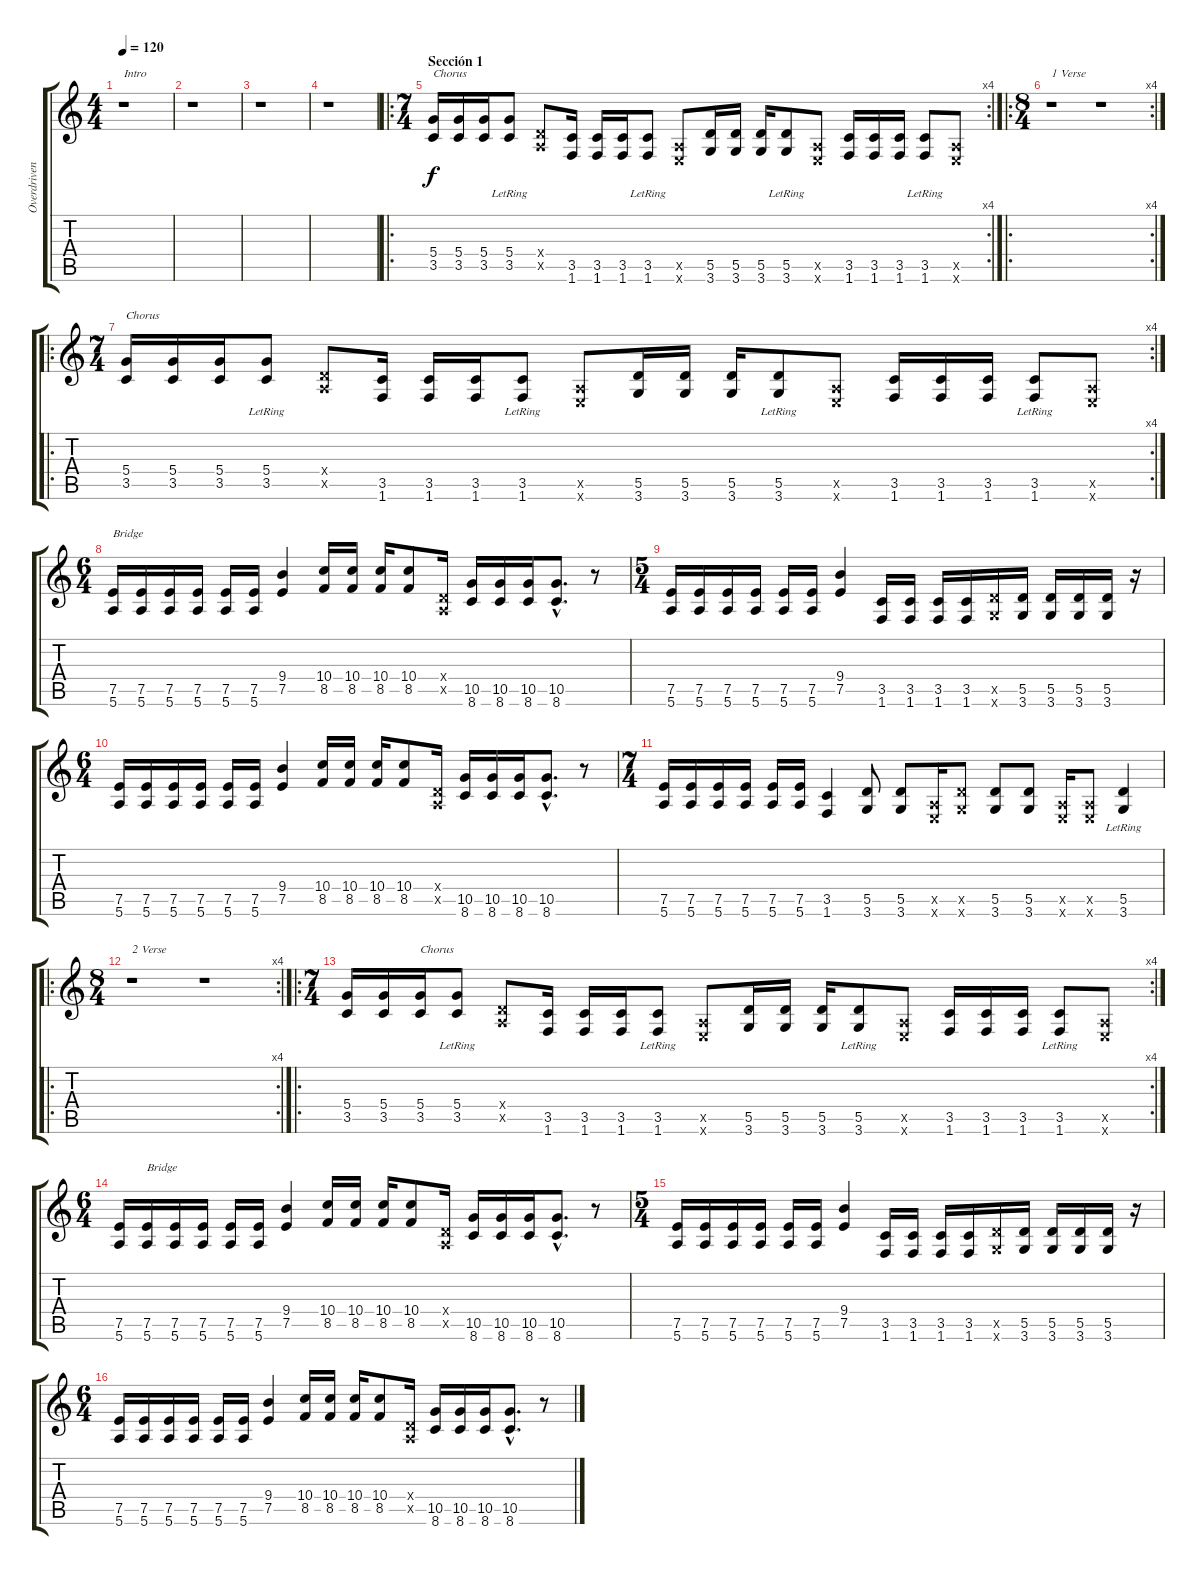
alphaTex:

\track ("Overdriven Guitar" "Overdriven") {instrument overdrivenguitar}
\staff {score tabs}
\tuning (E4 B3 G3 D3 A2 E2) {hide}
\ts (4 4)
\tempo 120
\clef g2
\ks c
r.1{txt "Intro" dy f instrument overdrivenguitar} |
r.1 |
r.1 |
r.1 |
\ro
\rc 4
\ts (7 4)
\section ("" "Sección 1")
(5.4 3.5).16{txt "Chorus"} (5.4 3.5).16 (5.4 3.5).16 (5.4{lr} 3.5{lr}).8 (0.4{x} 0.5{x}).8 (3.5 1.6).16 (3.5 1.6).16 (3.5 1.6).16 (3.5{lr} 1.6{lr}).8 (0.5{x} 0.6{x}).8 (5.5 3.6).16 (5.5 3.6).16 (5.5 3.6).16 (5.5{lr} 3.6{lr}).8 (0.5{x} 0.6{x}).8 (3.5 1.6).16 (3.5 1.6).16 (3.5 1.6).16 (3.5{lr} 1.6{lr}).8 (0.5{x} 0.6{x}).8 |
\ro
\rc 4
\ts (8 4)
r.1{txt "1 Verse"} r.1 |
\ro
\rc 4
\ts (7 4)
(5.4 3.5).16{txt "Chorus"} (5.4 3.5).16 (5.4 3.5).16 (5.4{lr} 3.5{lr}).8 (0.4{x} 0.5{x}).8 (3.5 1.6).16 (3.5 1.6).16 (3.5 1.6).16 (3.5{lr} 1.6{lr}).8 (0.5{x} 0.6{x}).8 (5.5 3.6).16 (5.5 3.6).16 (5.5 3.6).16 (5.5{lr} 3.6{lr}).8 (0.5{x} 0.6{x}).8 (3.5 1.6).16 (3.5 1.6).16 (3.5 1.6).16 (3.5{lr} 1.6{lr}).8 (0.5{x} 0.6{x}).8 |
\ts (6 4)
(7.5 5.6).16{txt "Bridge"} (7.5 5.6).16 (7.5 5.6).16 (7.5 5.6).16 (7.5 5.6).16 (7.5 5.6).16 (9.4 7.5).4 (10.4 8.5).16 (10.4 8.5).16 (10.4 8.5).16 (10.4 8.5).8 (0.4{x} 0.5{x}).16 (10.5 8.6).16 (10.5 8.6).16 (10.5 8.6).16 (10.5{hac} 8.6{hac}).8{d} r.8 |
\ts (5 4)
(7.5 5.6).16 (7.5 5.6).16 (7.5 5.6).16 (7.5 5.6).16 (7.5 5.6).16 (7.5 5.6).16 (9.4 7.5).4 (3.5 1.6).16 (3.5 1.6).16 (3.5 1.6).16 (3.5 1.6).16 (5.5{x} 3.6{x}).16 (5.5 3.6).16 (5.5 3.6).16 (5.5 3.6).16 (5.5 3.6).16 r.16 |
\ts (6 4)
(7.5 5.6).16 (7.5 5.6).16 (7.5 5.6).16 (7.5 5.6).16 (7.5 5.6).16 (7.5 5.6).16 (9.4 7.5).4 (10.4 8.5).16 (10.4 8.5).16 (10.4 8.5).16 (10.4 8.5).8 (0.4{x} 0.5{x}).16 (10.5 8.6).16 (10.5 8.6).16 (10.5 8.6).16 (10.5{hac} 8.6{hac}).8{d} r.8 |
\ts (7 4)
(7.5 5.6).16 (7.5 5.6).16 (7.5 5.6).16 (7.5 5.6).16 (7.5 5.6).16 (7.5 5.6).16 (3.5 1.6).4 (5.5 3.6).8 (5.5 3.6).8 (0.5{x} 0.6{x}).16 (5.5{x} 3.6{x}).8 (5.5 3.6).8 (5.5 3.6).8 (0.5{x} 0.6{x}).16 (0.5{x} 0.6{x}).8 (5.5 3.6{lr}).4 |
\ro
\rc 4
\ts (8 4)
r.1{txt "2 Verse"} r.1 |
\ro
\rc 4
\ts (7 4)
(5.4 3.5).16 (5.4 3.5).16 (5.4 3.5).16{txt "Chorus"} (5.4{lr} 3.5{lr}).8 (0.4{x} 0.5{x}).8 (3.5 1.6).16 (3.5 1.6).16 (3.5 1.6).16 (3.5{lr} 1.6{lr}).8 (0.5{x} 0.6{x}).8 (5.5 3.6).16 (5.5 3.6).16 (5.5 3.6).16 (5.5{lr} 3.6{lr}).8 (0.5{x} 0.6{x}).8 (3.5 1.6).16 (3.5 1.6).16 (3.5 1.6).16 (3.5{lr} 1.6{lr}).8 (0.5{x} 0.6{x}).8 |
\ts (6 4)
(7.5 5.6).16 (7.5 5.6).16{txt "Bridge"} (7.5 5.6).16 (7.5 5.6).16 (7.5 5.6).16 (7.5 5.6).16 (9.4 7.5).4 (10.4 8.5).16 (10.4 8.5).16 (10.4 8.5).16 (10.4 8.5).8 (0.4{x} 0.5{x}).16 (10.5 8.6).16 (10.5 8.6).16 (10.5 8.6).16 (10.5{hac} 8.6{hac}).8{d} r.8 |
\ts (5 4)
(7.5 5.6).16 (7.5 5.6).16 (7.5 5.6).16 (7.5 5.6).16 (7.5 5.6).16 (7.5 5.6).16 (9.4 7.5).4 (3.5 1.6).16 (3.5 1.6).16 (3.5 1.6).16 (3.5 1.6).16 (5.5{x} 3.6{x}).16 (5.5 3.6).16 (5.5 3.6).16 (5.5 3.6).16 (5.5 3.6).16 r.16 |
\ts (6 4)
(7.5 5.6).16 (7.5 5.6).16 (7.5 5.6).16 (7.5 5.6).16 (7.5 5.6).16 (7.5 5.6).16 (9.4 7.5).4 (10.4 8.5).16 (10.4 8.5).16 (10.4 8.5).16 (10.4 8.5).8 (0.4{x} 0.5{x}).16 (10.5 8.6).16 (10.5 8.6).16 (10.5 8.6).16 (10.5{hac} 8.6{hac}).8{d} r.8
